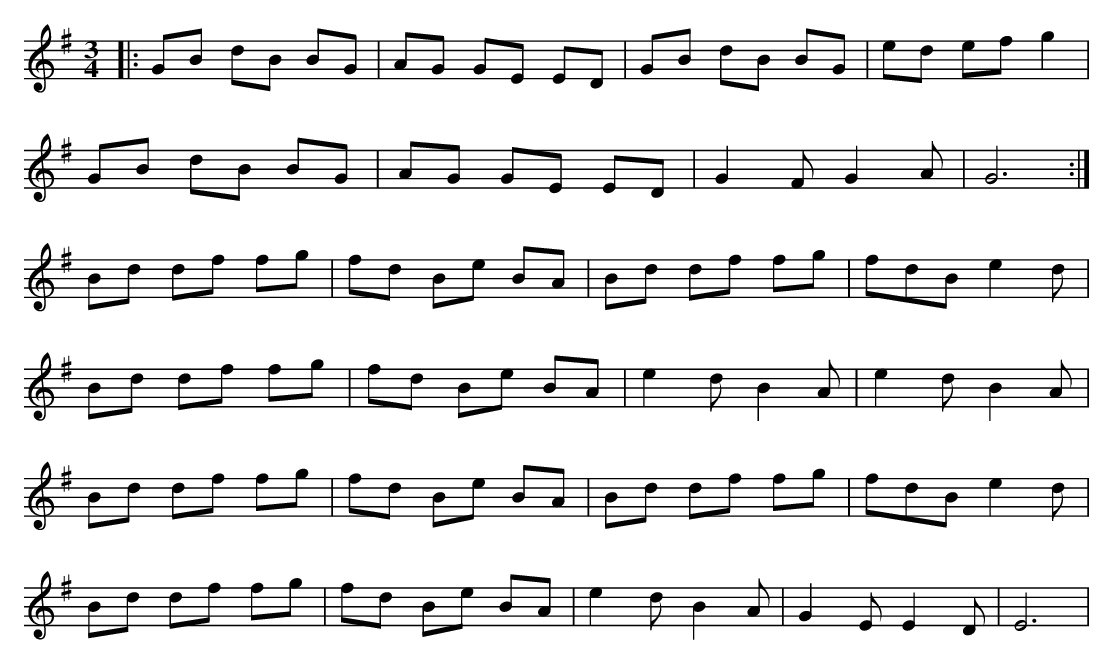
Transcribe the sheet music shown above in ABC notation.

X:1
M:3/4
K:G
|:GB dB BG|AG GE ED|GB dB BG|ed ef g2|
GB dB BG|AG GE ED|G2F G2A|G6:|
Bd df fg|fd Be BA|Bd df fg|fdB e2d|
Bd df fg|fd Be BA|e2d B2A|e2d B2A|
Bd df fg|fd Be BA|Bd df fg|fdB e2d|
Bd df fg|fd Be BA|e2d B2A|G2E E2D|E6|
